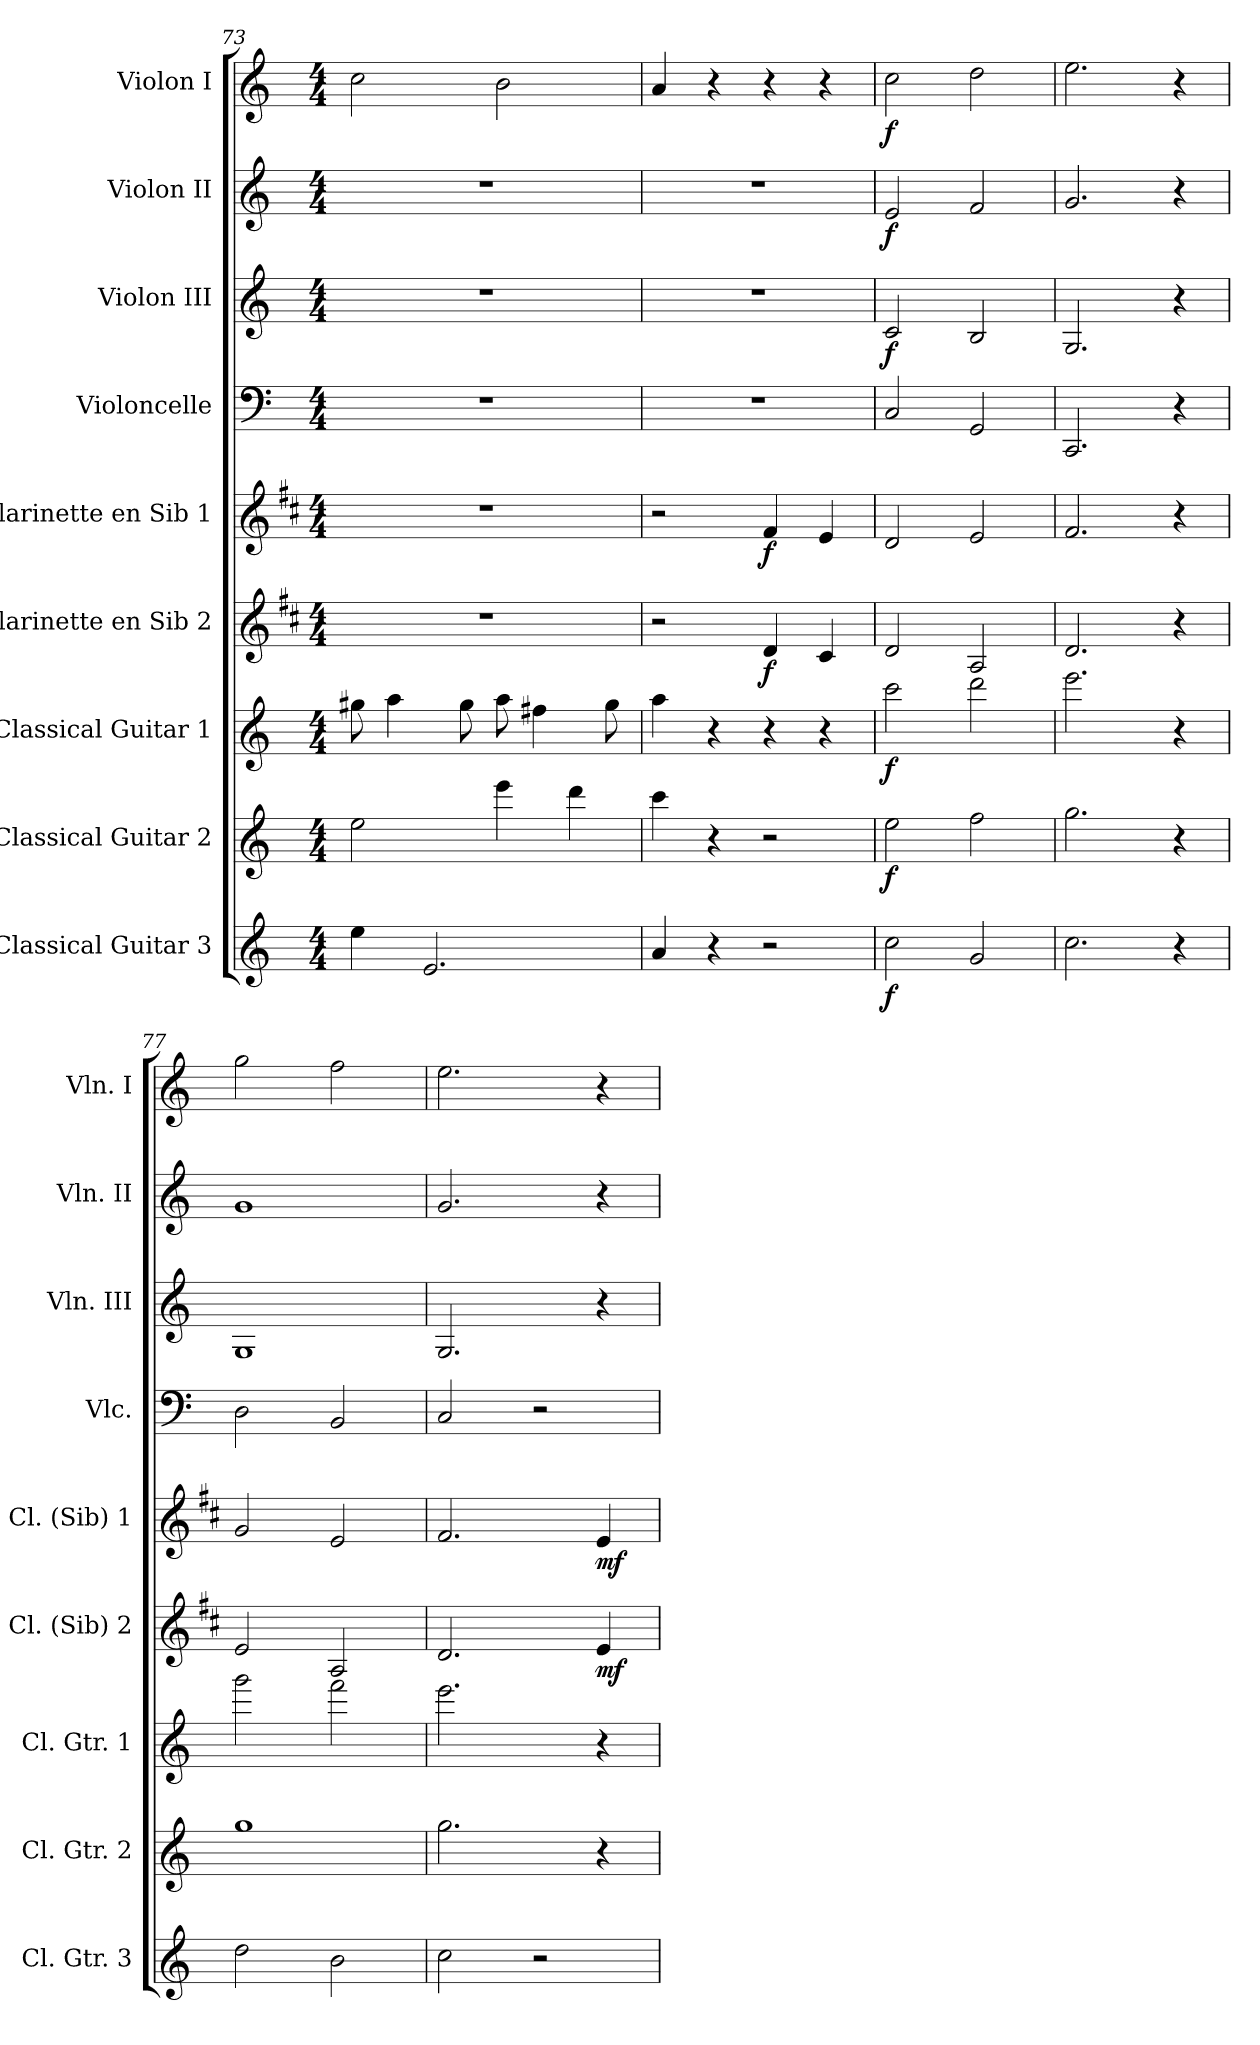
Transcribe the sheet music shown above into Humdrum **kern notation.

**kern	**dynam	**kern	**dynam	**kern	**dynam	**kern	**dynam	**kern	**dynam	**kern	**kern	**dynam	**kern	**dynam	**kern	**dynam
*part9	*part9	*part8	*part8	*part7	*part7	*part6	*part6	*part5	*part5	*part4	*part3	*part3	*part2	*part2	*part1	*part1
*staff9	*staff9	*staff8	*staff8	*staff7	*staff7	*staff6	*staff6	*staff5	*staff5	*staff4	*staff3	*staff3	*staff2	*staff2	*staff1	*staff1
*I"Classical Guitar 3	*	*I"Classical Guitar 2	*	*I"Classical Guitar 1	*	*I"Clarinette en Sib 2	*	*I"Clarinette en Sib 1	*	*I"Violoncelle	*I"Violon III	*	*I"Violon II	*	*I"Violon I	*
*I'Cl. Gtr. 3	*	*I'Cl. Gtr. 2	*	*I'Cl. Gtr. 1	*	*I'Cl. (Sib) 2	*	*I'Cl. (Sib) 1	*	*I'Vlc.	*I'Vln. III	*	*I'Vln. II	*	*I'Vln. I	*
!!LO:PB:g=z
*clefG2	*	*clefG2	*	*clefG2	*	*clefG2	*	*clefG2	*	*clefF4	*clefG2	*	*clefG2	*	*clefG2	*
*ITrd7c12	*	*ITrd7c12	*	*ITrd7c12	*	*ITrd1c2	*	*ITrd1c2	*	*	*	*	*	*	*	*
*k[]	*	*k[]	*	*k[]	*	*k[]	*	*k[]	*	*k[]	*k[]	*	*k[]	*	*k[]	*
*C:	*	*C:	*	*C:	*	*C:	*	*C:	*	*C:	*C:	*	*C:	*	*C:	*
*M4/4	*	*M4/4	*	*M4/4	*	*M4/4	*	*M4/4	*	*M4/4	*M4/4	*	*M4/4	*	*M4/4	*
=73	=73	=73	=73	=73	=73	=73	=73	=73	=73	=73	=73	=73	=73	=73	=73	=73
4e\	.	2e\	.	8g#X\	.	1r	.	1r	.	1r	1r	.	1r	.	2cc\	.
.	.	.	.	4a\	.	.	.	.	.	.	.	.	.	.	.	.
2.E/	.	.	.	.	.	.	.	.	.	.	.	.	.	.	.	.
.	.	.	.	8g#\	.	.	.	.	.	.	.	.	.	.	.	.
.	.	4ee\	.	8a\	.	.	.	.	.	.	.	.	.	.	2b\	.
.	.	.	.	4f#X\	.	.	.	.	.	.	.	.	.	.	.	.
.	.	4dd\	.	.	.	.	.	.	.	.	.	.	.	.	.	.
.	.	.	.	8g#\	.	.	.	.	.	.	.	.	.	.	.	.
=74	=74	=74	=74	=74	=74	=74	=74	=74	=74	=74	=74	=74	=74	=74	=74	=74
4A/	.	4cc\	.	4a\	.	2r	.	2r	.	1r	1r	.	1r	.	4a/	.
4r	.	4r	.	4r	.	.	.	.	.	.	.	.	.	.	4r	.
!	!	!	!	!	!	!	!LO:DY:b	!	!LO:DY:b	!	!	!	!	!	!	!
2r	.	2r	.	4r	.	4c/	f	4e/	f	.	.	.	.	.	4r	.
.	.	.	.	4r	.	4B/	.	4d/	.	.	.	.	.	.	4r	.
=75	=75	=75	=75	=75	=75	=75	=75	=75	=75	=75	=75	=75	=75	=75	=75	=75
!	!LO:DY:b	!	!LO:DY:b	!	!LO:DY:b	!	!	!	!	!	!	!LO:DY:b	!	!LO:DY:b	!	!LO:DY:b
2c\	f	2e\	f	2cc\	f	2c/	.	2c/	.	2C/	2c/	f	2e/	f	2cc\	f
2G/	.	2f\	.	2dd\	.	2G/	.	2d/	.	2GG/	2B/	.	2f/	.	2dd\	.
=76	=76	=76	=76	=76	=76	=76	=76	=76	=76	=76	=76	=76	=76	=76	=76	=76
2.c\	.	2.g\	.	2.ee\	.	2.c/	.	2.e/	.	2.CC/	2.G/	.	2.g/	.	2.ee\	.
4r	.	4r	.	4r	.	4r	.	4r	.	4r	4r	.	4r	.	4r	.
=77	=77	=77	=77	=77	=77	=77	=77	=77	=77	=77	=77	=77	=77	=77	=77	=77
2d\	.	1g	.	2gg\	.	2d/	.	2f/	.	2D\	1G	.	1g	.	2gg\	.
2B\	.	.	.	2ff\	.	2G/	.	2d/	.	2BB/	.	.	.	.	2ff\	.
=78	=78	=78	=78	=78	=78	=78	=78	=78	=78	=78	=78	=78	=78	=78	=78	=78
2c\	.	2.g\	.	2.ee\	.	2.c/	.	2.e/	.	2C/	2.G/	.	2.g/	.	2.ee\	.
2r	.	.	.	.	.	.	.	.	.	2r	.	.	.	.	.	.
!	!	!	!	!	!	!	!LO:DY:b	!	!LO:DY:b	!	!	!	!	!	!	!
.	.	4r	.	4r	.	4d/	mf	4d/	mf	.	4r	.	4r	.	4r	.
=	=	=	=	=	=	=	=	=	=	=	=	=	=	=	=	=
*-	*-	*-	*-	*-	*-	*-	*-	*-	*-	*-	*-	*-	*-	*-	*-	*-
